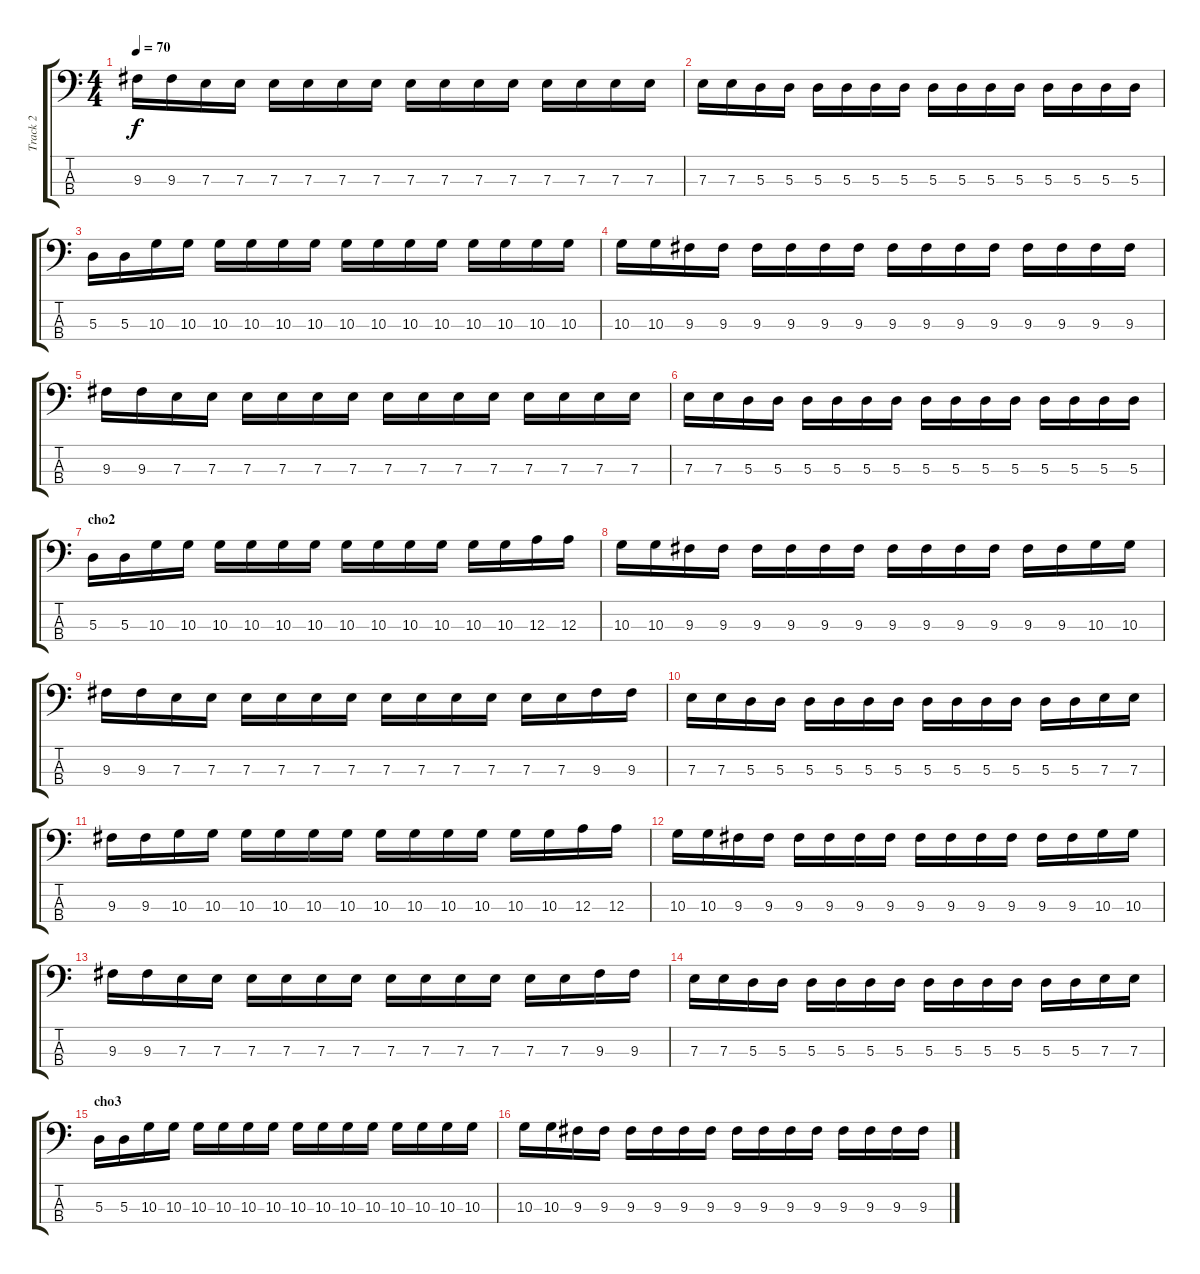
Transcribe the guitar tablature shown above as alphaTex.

\track ("Track 2" "Track 2") {instrument electricbassfinger}
\staff {score tabs}
\tuning (G2 D2 A1 E1) {hide}
\ts (4 4)
\tempo 70
\clef f4
\ks c
9.3.16{dy f} 9.3.16 7.3.16 7.3.16 7.3.16 7.3.16 7.3.16 7.3.16 7.3.16 7.3.16 7.3.16 7.3.16 7.3.16 7.3.16 7.3.16 7.3.16 |
7.3.16 7.3.16 5.3.16 5.3.16 5.3.16 5.3.16 5.3.16 5.3.16 5.3.16 5.3.16 5.3.16 5.3.16 5.3.16 5.3.16 5.3.16 5.3.16 |
5.3.16 5.3.16 10.3.16 10.3.16 10.3.16 10.3.16 10.3.16 10.3.16 10.3.16 10.3.16 10.3.16 10.3.16 10.3.16 10.3.16 10.3.16 10.3.16 |
10.3.16 10.3.16 9.3.16 9.3.16 9.3.16 9.3.16 9.3.16 9.3.16 9.3.16 9.3.16 9.3.16 9.3.16 9.3.16 9.3.16 9.3.16 9.3.16 |
9.3.16 9.3.16 7.3.16 7.3.16 7.3.16 7.3.16 7.3.16 7.3.16 7.3.16 7.3.16 7.3.16 7.3.16 7.3.16 7.3.16 7.3.16 7.3.16 |
7.3.16 7.3.16 5.3.16 5.3.16 5.3.16 5.3.16 5.3.16 5.3.16 5.3.16 5.3.16 5.3.16 5.3.16 5.3.16 5.3.16 5.3.16 5.3.16 |
\section ("" "cho2")
5.3.16 5.3.16 10.3.16 10.3.16 10.3.16 10.3.16 10.3.16 10.3.16 10.3.16 10.3.16 10.3.16 10.3.16 10.3.16 10.3.16 12.3.16 12.3.16 |
10.3.16 10.3.16 9.3.16 9.3.16 9.3.16 9.3.16 9.3.16 9.3.16 9.3.16 9.3.16 9.3.16 9.3.16 9.3.16 9.3.16 10.3.16 10.3.16 |
9.3.16 9.3.16 7.3.16 7.3.16 7.3.16 7.3.16 7.3.16 7.3.16 7.3.16 7.3.16 7.3.16 7.3.16 7.3.16 7.3.16 9.3.16 9.3.16 |
7.3.16 7.3.16 5.3.16 5.3.16 5.3.16 5.3.16 5.3.16 5.3.16 5.3.16 5.3.16 5.3.16 5.3.16 5.3.16 5.3.16 7.3.16 7.3.16 |
9.3.16 9.3.16 10.3.16 10.3.16 10.3.16 10.3.16 10.3.16 10.3.16 10.3.16 10.3.16 10.3.16 10.3.16 10.3.16 10.3.16 12.3.16 12.3.16 |
10.3.16 10.3.16 9.3.16 9.3.16 9.3.16 9.3.16 9.3.16 9.3.16 9.3.16 9.3.16 9.3.16 9.3.16 9.3.16 9.3.16 10.3.16 10.3.16 |
9.3.16 9.3.16 7.3.16 7.3.16 7.3.16 7.3.16 7.3.16 7.3.16 7.3.16 7.3.16 7.3.16 7.3.16 7.3.16 7.3.16 9.3.16 9.3.16 |
7.3.16 7.3.16 5.3.16 5.3.16 5.3.16 5.3.16 5.3.16 5.3.16 5.3.16 5.3.16 5.3.16 5.3.16 5.3.16 5.3.16 7.3.16 7.3.16 |
\section ("" "cho3")
5.3.16 5.3.16 10.3.16 10.3.16 10.3.16 10.3.16 10.3.16 10.3.16 10.3.16 10.3.16 10.3.16 10.3.16 10.3.16 10.3.16 10.3.16 10.3.16 |
10.3.16 10.3.16 9.3.16 9.3.16 9.3.16 9.3.16 9.3.16 9.3.16 9.3.16 9.3.16 9.3.16 9.3.16 9.3.16 9.3.16 9.3.16 9.3.16
